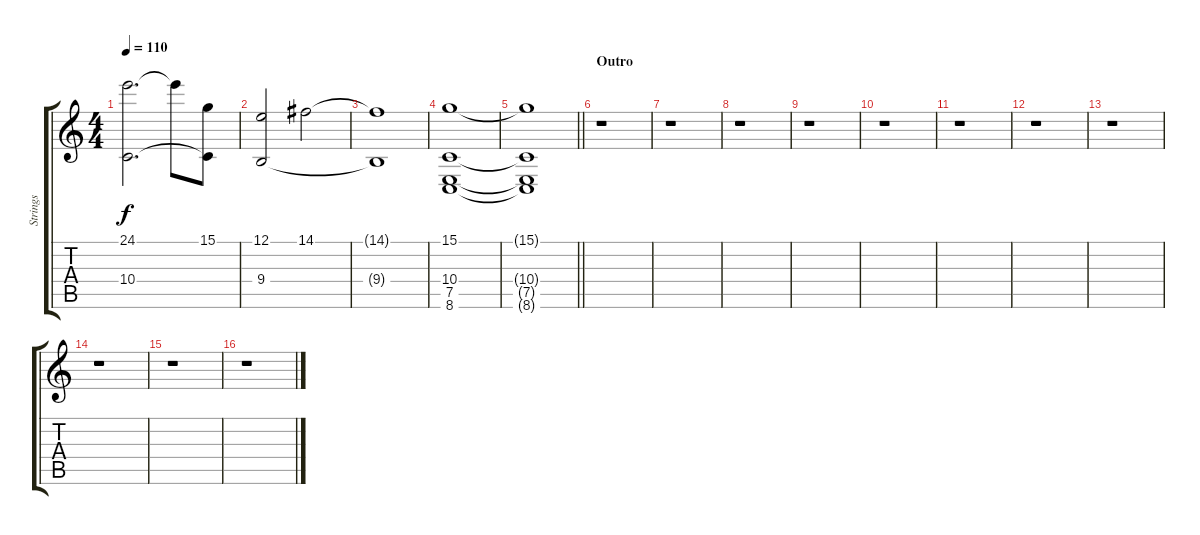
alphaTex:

\track ("Strings" "Strings") {instrument stringensemble2}
\staff {score tabs}
\tuning (E4 B3 G3 D3 A2 E2) {hide}
\ts (4 4)
\tempo 110
\clef g2
\ks c
(24.1{t} 10.4{t}).2{d dy f} 24.1{t}.8 (15.1 10.4{t}).8 |
(12.1 9.4).2 14.1.2 |
(14.1{t} 9.4{t}).1 |
(15.1 10.4 7.5 8.6).1 |
\barLineRight lightlight
(15.1{t} 10.4{t} 7.5{t} 8.6{t}).1 |
\section ("" "Outro")
r.1 |
r.1 |
r.1 |
r.1 |
r.1 |
r.1 |
r.1 |
r.1 |
r.1 |
r.1 |
r.1
